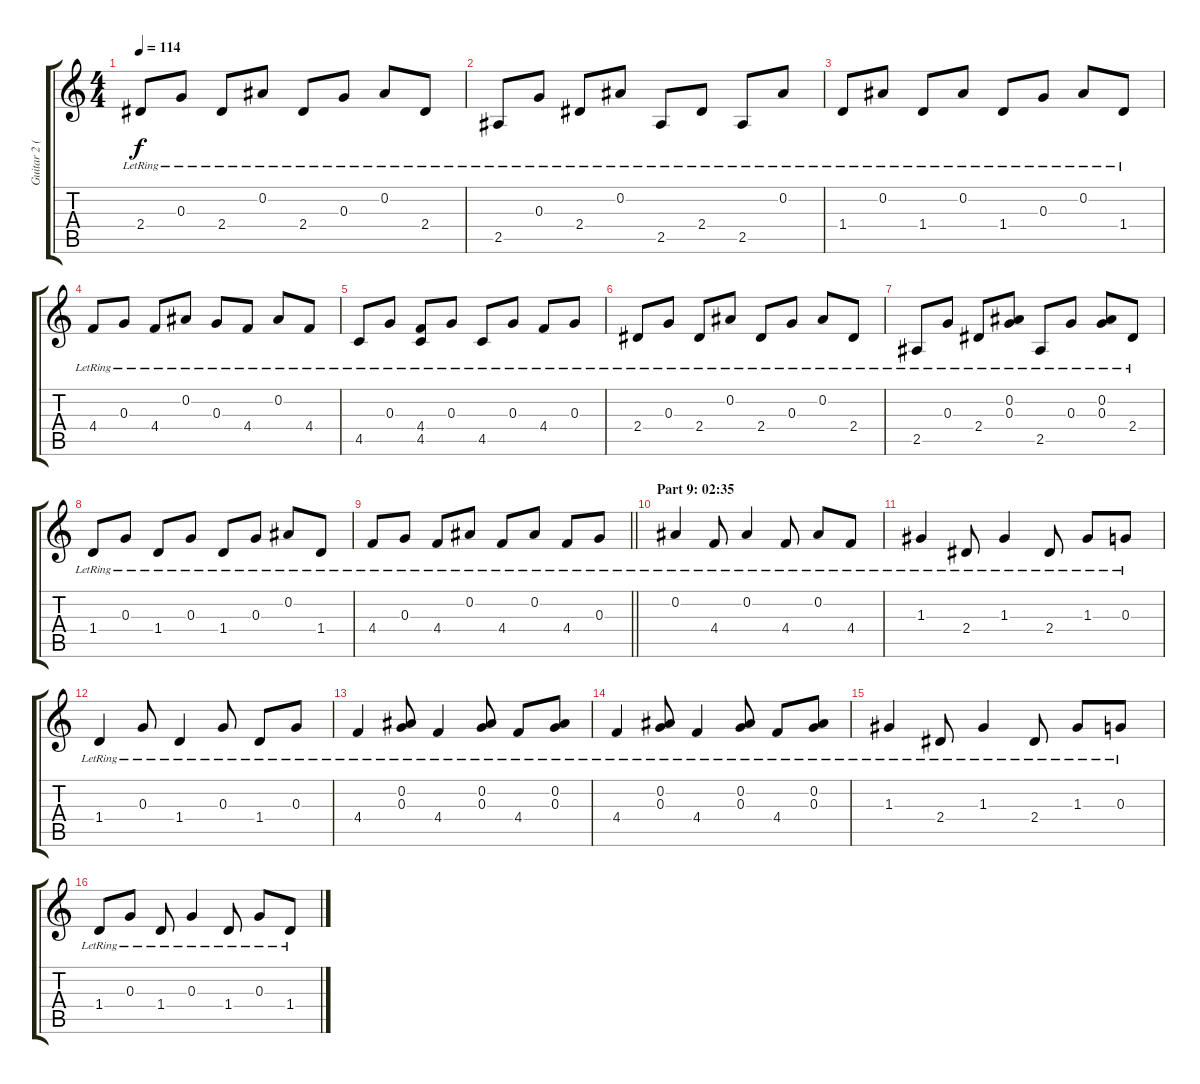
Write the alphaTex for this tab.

\track ("Guitar 2 (Clean)" "Guitar 2 (") {instrument electricguitarclean}
\staff {score tabs}
\tuning (Eb4 Bb3 G3 Db3 Ab2 Eb2) {hide}
\ts (4 4)
\tempo 114
\clef g2
\ks c
2.4{lr}.8{dy f} 0.3{lr}.8 2.4{lr}.8 0.2{lr}.8 2.4{lr}.8 0.3{lr}.8 0.2{lr}.8 2.4{lr}.8 |
2.5{lr}.8 0.3{lr}.8 2.4{lr}.8 0.2{lr}.8 2.5{lr}.8 2.4{lr}.8 2.5{lr}.8 0.2{lr}.8 |
1.4{lr}.8 0.2{lr}.8 1.4{lr}.8 0.2{lr}.8 1.4{lr}.8 0.3{lr}.8 0.2{lr}.8 1.4{lr}.8 |
4.4{lr}.8 0.3{lr}.8 4.4{lr}.8 0.2{lr}.8 0.3{lr}.8 4.4{lr}.8 0.2{lr}.8 4.4{lr}.8 |
4.5{lr}.8 0.3{lr}.8 (4.4{lr} 4.5{lr}).8 0.3{lr}.8 4.5{lr}.8 0.3{lr}.8 4.4{lr}.8 0.3{lr}.8 |
2.4{lr}.8 0.3{lr}.8 2.4{lr}.8 0.2{lr}.8 2.4{lr}.8 0.3{lr}.8 0.2{lr}.8 2.4{lr}.8 |
2.5{lr}.8 0.3{lr}.8 2.4{lr}.8 (0.2{lr} 0.3{lr}).8 2.5{lr}.8 0.3{lr}.8 (0.2{lr} 0.3{lr}).8 2.4{lr}.8 |
1.4{lr}.8 0.3{lr}.8 1.4{lr}.8 0.3{lr}.8 1.4{lr}.8 0.3{lr}.8 0.2{lr}.8 1.4{lr}.8 |
\barLineRight lightlight
4.4{lr}.8 0.3{lr}.8 4.4{lr}.8 0.2{lr}.8 4.4{lr}.8 0.2{lr}.8 4.4{lr}.8 0.3{lr}.8 |
\section ("" "Part 9: 02:35")
0.2{lr}.4 4.4{lr}.8 0.2{lr}.4 4.4{lr}.8 0.2{lr}.8 4.4{lr}.8 |
1.3{lr}.4 2.4{lr}.8 1.3{lr}.4 2.4{lr}.8 1.3{lr}.8 0.3{lr}.8 |
1.4{lr}.4 0.3{lr}.8 1.4{lr}.4 0.3{lr}.8 1.4{lr}.8 0.3{lr}.8 |
4.4{lr}.4 (0.2{lr} 0.3{lr}).8 4.4{lr}.4 (0.2{lr} 0.3{lr}).8 4.4{lr}.8 (0.2{lr} 0.3{lr}).8 |
4.4{lr}.4 (0.2{lr} 0.3{lr}).8 4.4{lr}.4 (0.2{lr} 0.3{lr}).8 4.4{lr}.8 (0.2{lr} 0.3{lr}).8 |
1.3{lr}.4 2.4{lr}.8 1.3{lr}.4 2.4{lr}.8 1.3{lr}.8 0.3{lr}.8 |
1.4{lr}.8 0.3{lr}.8 1.4{lr}.8 0.3{lr}.4 1.4{lr}.8 0.3{lr}.8 1.4{lr}.8
